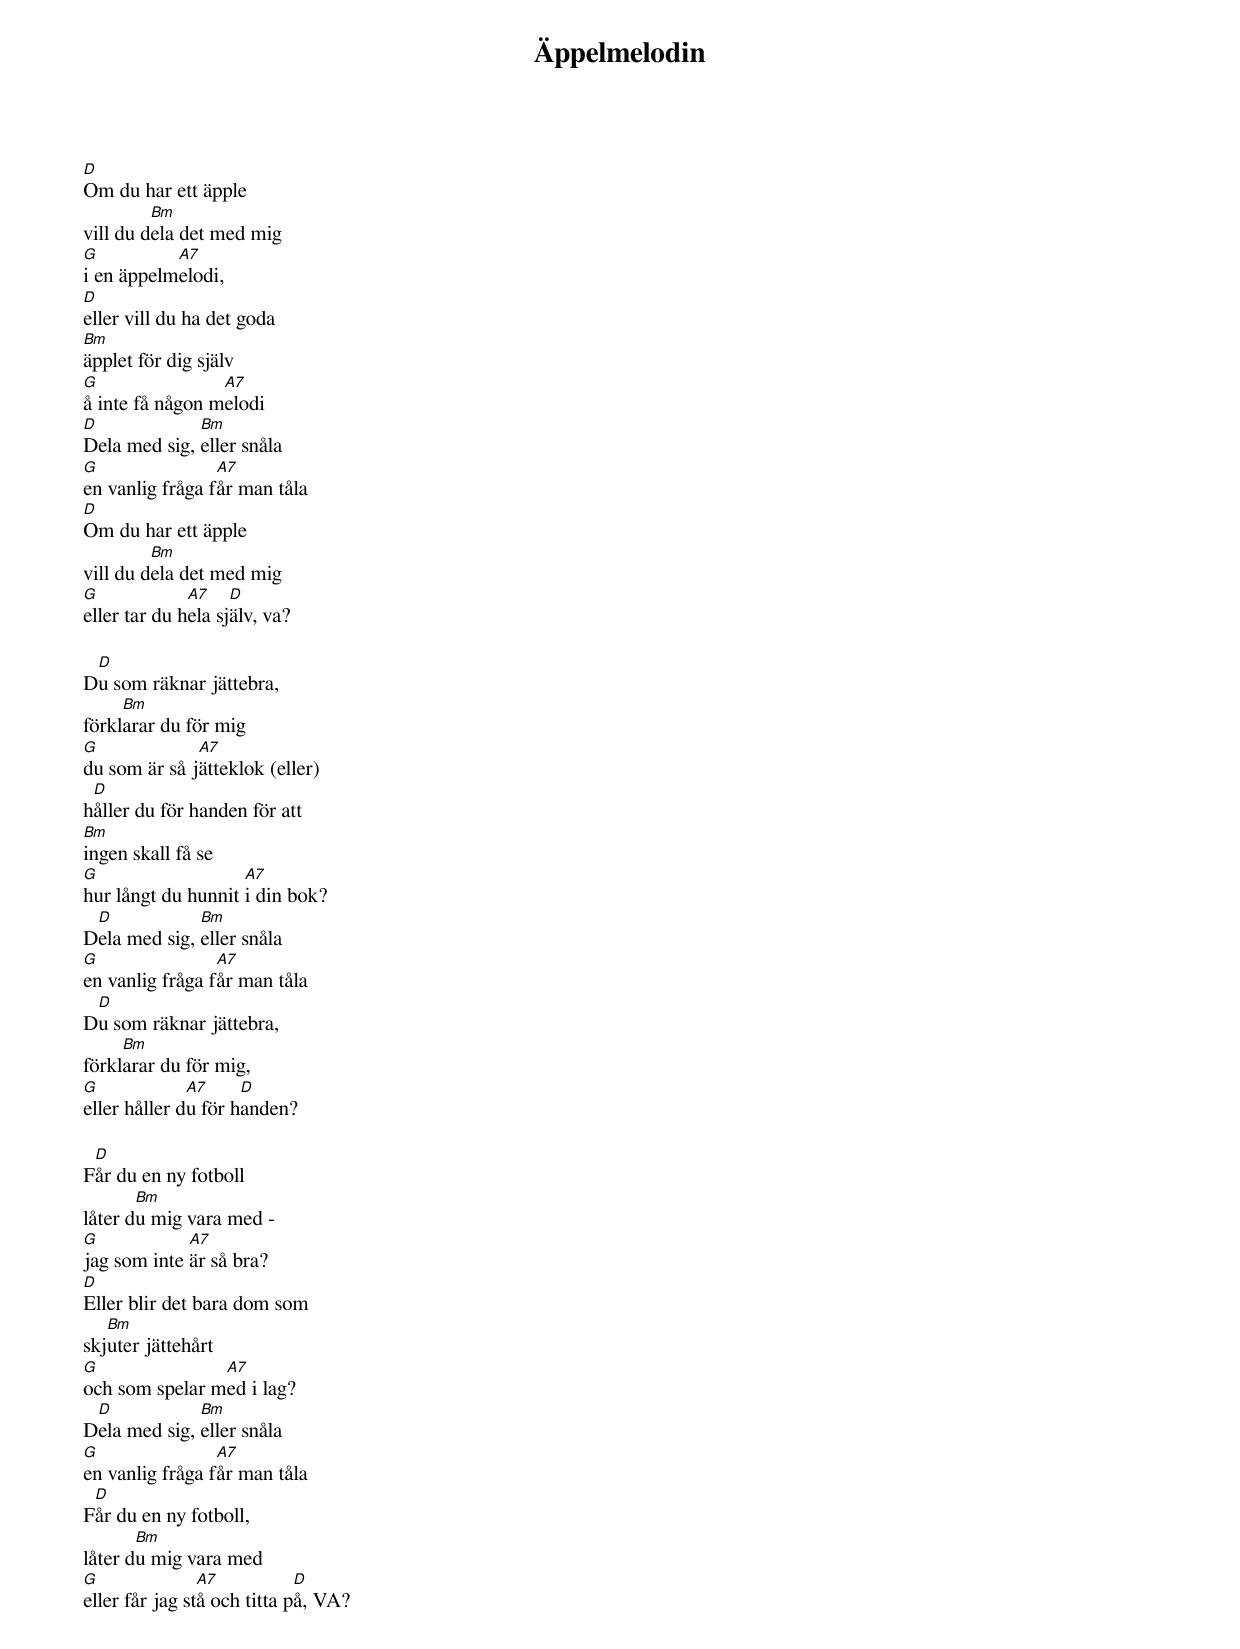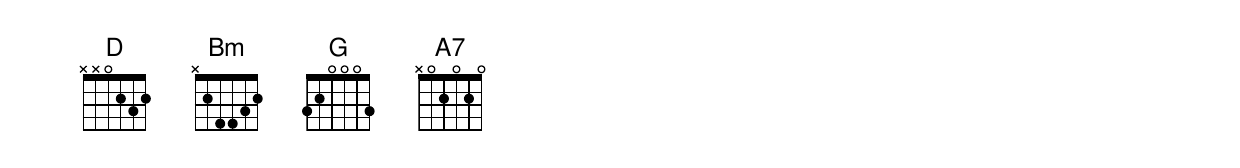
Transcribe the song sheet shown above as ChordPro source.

{t:Äppelmelodin}
{chordsize:7}
{textsize:10}
[D]Om du har ett äpple
vill du d[Bm]ela det med mig
[G]i en äppelm[A7]elodi,
[D]eller vill du ha det goda
[Bm]äpplet för dig själv
[G]å inte få någon m[A7]elodi
[D]Dela med sig, [Bm]eller snåla
[G]en vanlig fråga f[A7]år man tåla
[D]Om du har ett äpple
vill du d[Bm]ela det med mig
[G]eller tar du h[A7]ela sj[D]älv, va?

D[D]u som räknar jättebra,
förkl[Bm]arar du för mig
[G]du som är så j[A7]ätteklok (eller)
h[D]åller du för handen för att
[Bm]ingen skall få se
[G]hur långt du hunnit [A7]i din bok?
D[D]ela med sig, [Bm]eller snåla
[G]en vanlig fråga f[A7]år man tåla
D[D]u som räknar jättebra,
förkl[Bm]arar du för mig,
[G]eller håller d[A7]u för h[D]anden?

F[D]år du en ny fotboll
låter d[Bm]u mig vara med -
[G]jag som inte [A7]är så bra?
[D]Eller blir det bara dom som
skj[Bm]uter jättehårt
[G]och som spelar m[A7]ed i lag?
D[D]ela med sig, [Bm]eller snåla
[G]en vanlig fråga f[A7]år man tåla
F[D]år du en ny fotboll,
låter d[Bm]u mig vara med
[G]eller får jag st[A7]å och titta p[D]å, VA?
